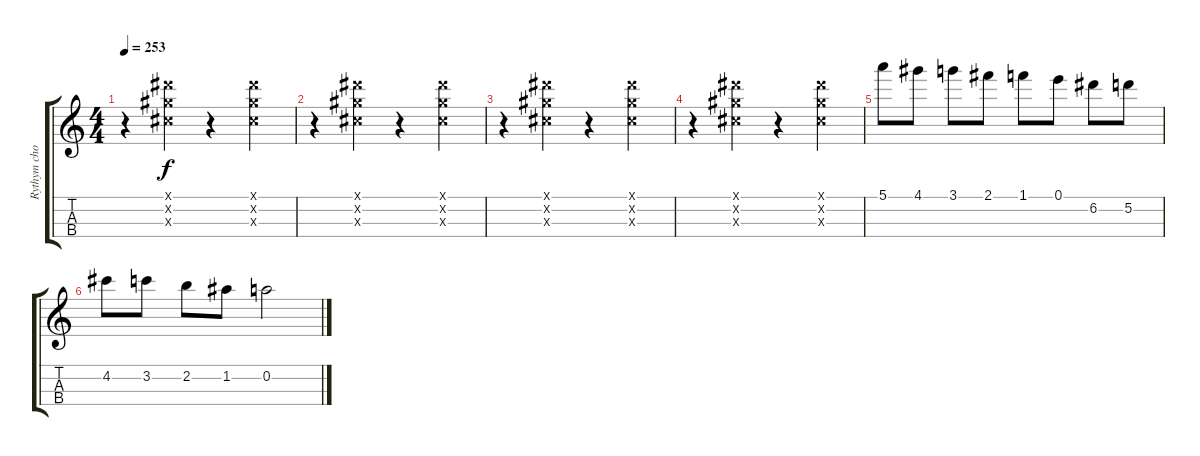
\track ("Rythym chop-mandolin" "Rythym cho") {instrument banjo}
\staff {score tabs}
\tuning (E5 A4 D4 G3) {hide}
\displaytranspose 12
\ts (4 4)
\tempo 253
\clef g2
\ks c
r.4{dy f} (-1.1{x} -1.2{x} -1.3{x}).4 r.4 (-1.1{x} -1.2{x} -1.3{x}).4 |
r.4 (-1.1{x} -1.2{x} -1.3{x}).4 r.4 (-1.1{x} -1.2{x} -1.3{x}).4 |
r.4 (-1.1{x} -1.2{x} -1.3{x}).4 r.4 (-1.1{x} -1.2{x} -1.3{x}).4 |
r.4 (-1.1{x} -1.2{x} -1.3{x}).4 r.4 (-1.1{x} -1.2{x} -1.3{x}).4 |
5.1.8 4.1.8 3.1.8 2.1.8 1.1.8 0.1.8 6.2.8 5.2.8 |
4.2.8 3.2.8 2.2.8 1.2.8 0.2.2
